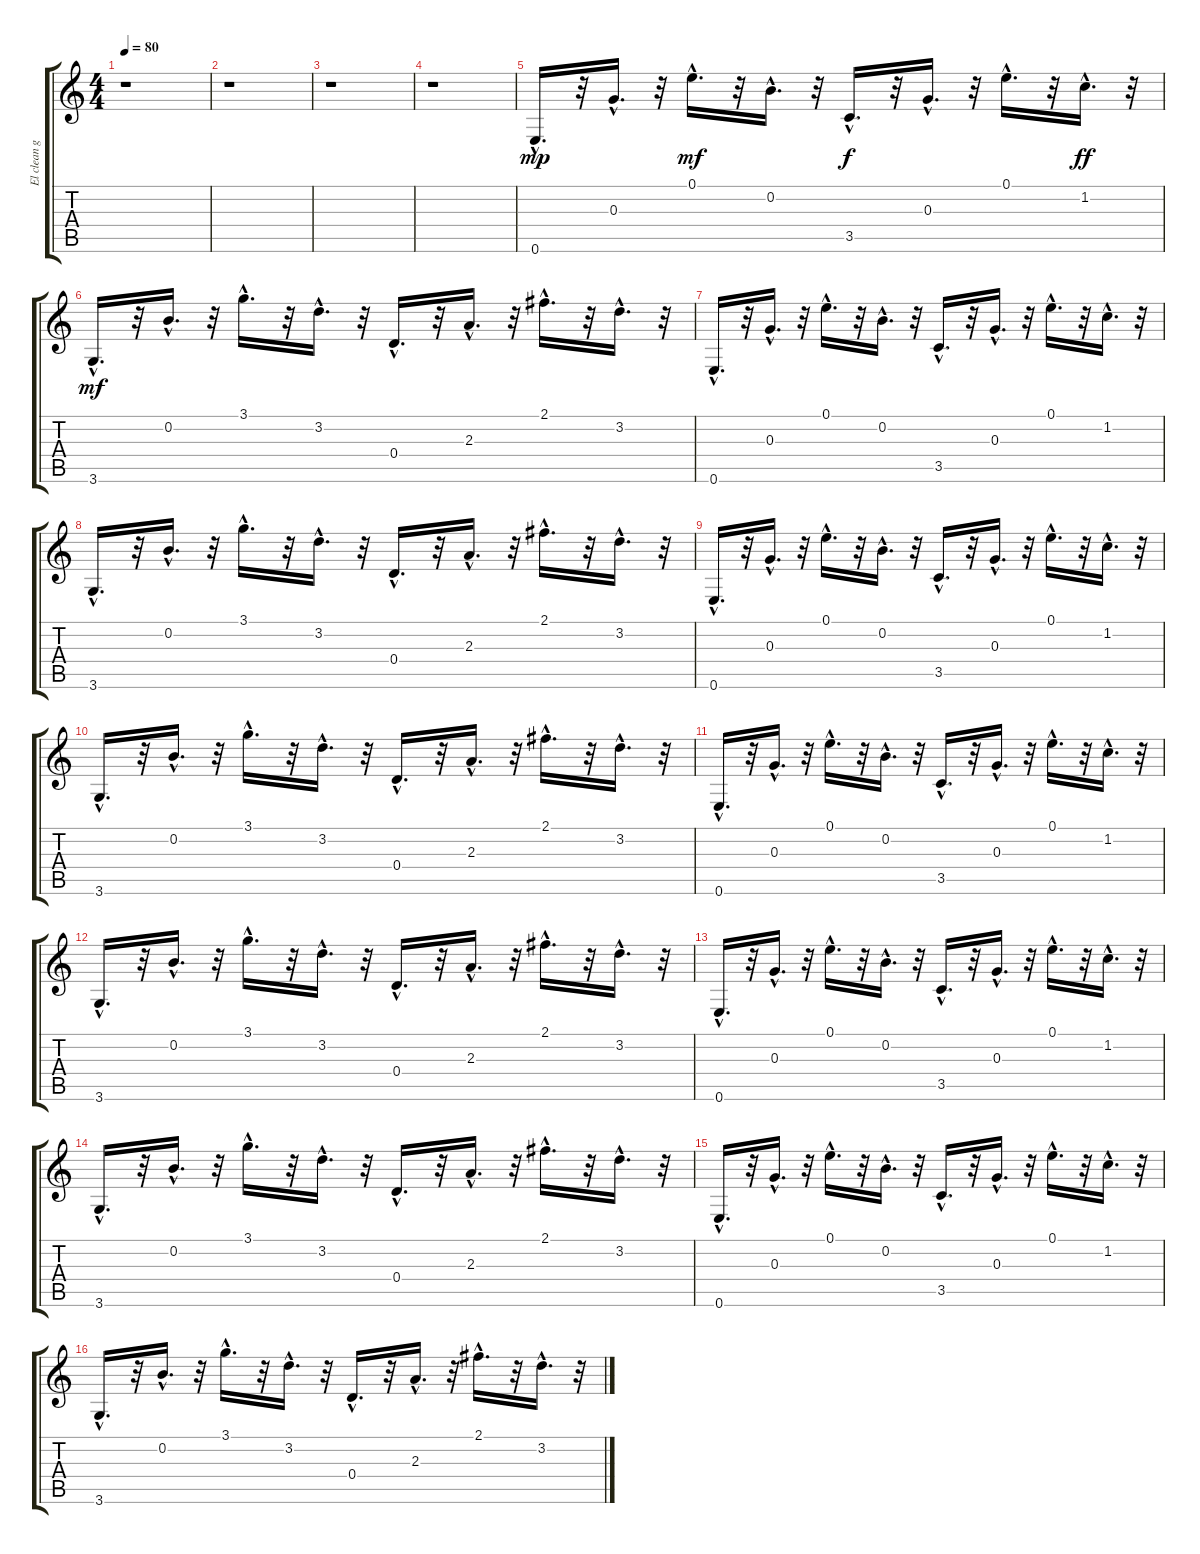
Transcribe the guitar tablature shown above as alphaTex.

\track ("El clean guit" "El clean g") {instrument electricguitarclean}
\staff {score tabs}
\tuning (E4 B3 G3 D3 A2 E2) {hide}
\ts (4 4)
\tempo 80
\clef g2
\ks c
r.1{dy mp} |
r.1 |
r.1 |
r.1 |
0.6{hac}.16{d} r.32 0.3{hac}.16{d} r.32 0.1{hac}.16{d dy mf} r.32 0.2{hac}.16{d} r.32 3.5{hac}.16{d dy f} r.32 0.3{hac}.16{d} r.32 0.1{hac}.16{d} r.32 1.2{hac}.16{d dy ff} r.32 |
3.6{hac}.16{d dy mf} r.32 0.2{hac}.16{d} r.32 3.1{hac}.16{d} r.32 3.2{hac}.16{d} r.32 0.4{hac}.16{d} r.32 2.3{hac}.16{d} r.32 2.1{hac}.16{d} r.32 3.2{hac}.16{d} r.32 |
0.6{hac}.16{d} r.32 0.3{hac}.16{d} r.32 0.1{hac}.16{d} r.32 0.2{hac}.16{d} r.32 3.5{hac}.16{d} r.32 0.3{hac}.16{d} r.32 0.1{hac}.16{d} r.32 1.2{hac}.16{d} r.32 |
3.6{hac}.16{d} r.32 0.2{hac}.16{d} r.32 3.1{hac}.16{d} r.32 3.2{hac}.16{d} r.32 0.4{hac}.16{d} r.32 2.3{hac}.16{d} r.32 2.1{hac}.16{d} r.32 3.2{hac}.16{d} r.32 |
0.6{hac}.16{d} r.32 0.3{hac}.16{d} r.32 0.1{hac}.16{d} r.32 0.2{hac}.16{d} r.32 3.5{hac}.16{d} r.32 0.3{hac}.16{d} r.32 0.1{hac}.16{d} r.32 1.2{hac}.16{d} r.32 |
3.6{hac}.16{d} r.32 0.2{hac}.16{d} r.32 3.1{hac}.16{d} r.32 3.2{hac}.16{d} r.32 0.4{hac}.16{d} r.32 2.3{hac}.16{d} r.32 2.1{hac}.16{d} r.32 3.2{hac}.16{d} r.32 |
0.6{hac}.16{d} r.32 0.3{hac}.16{d} r.32 0.1{hac}.16{d} r.32 0.2{hac}.16{d} r.32 3.5{hac}.16{d} r.32 0.3{hac}.16{d} r.32 0.1{hac}.16{d} r.32 1.2{hac}.16{d} r.32 |
3.6{hac}.16{d} r.32 0.2{hac}.16{d} r.32 3.1{hac}.16{d} r.32 3.2{hac}.16{d} r.32 0.4{hac}.16{d} r.32 2.3{hac}.16{d} r.32 2.1{hac}.16{d} r.32 3.2{hac}.16{d} r.32 |
0.6{hac}.16{d} r.32 0.3{hac}.16{d} r.32 0.1{hac}.16{d} r.32 0.2{hac}.16{d} r.32 3.5{hac}.16{d} r.32 0.3{hac}.16{d} r.32 0.1{hac}.16{d} r.32 1.2{hac}.16{d} r.32 |
3.6{hac}.16{d} r.32 0.2{hac}.16{d} r.32 3.1{hac}.16{d} r.32 3.2{hac}.16{d} r.32 0.4{hac}.16{d} r.32 2.3{hac}.16{d} r.32 2.1{hac}.16{d} r.32 3.2{hac}.16{d} r.32 |
0.6{hac}.16{d} r.32 0.3{hac}.16{d} r.32 0.1{hac}.16{d} r.32 0.2{hac}.16{d} r.32 3.5{hac}.16{d} r.32 0.3{hac}.16{d} r.32 0.1{hac}.16{d} r.32 1.2{hac}.16{d} r.32 |
3.6{hac}.16{d} r.32 0.2{hac}.16{d} r.32 3.1{hac}.16{d} r.32 3.2{hac}.16{d} r.32 0.4{hac}.16{d} r.32 2.3{hac}.16{d} r.32 2.1{hac}.16{d} r.32 3.2{hac}.16{d} r.32
